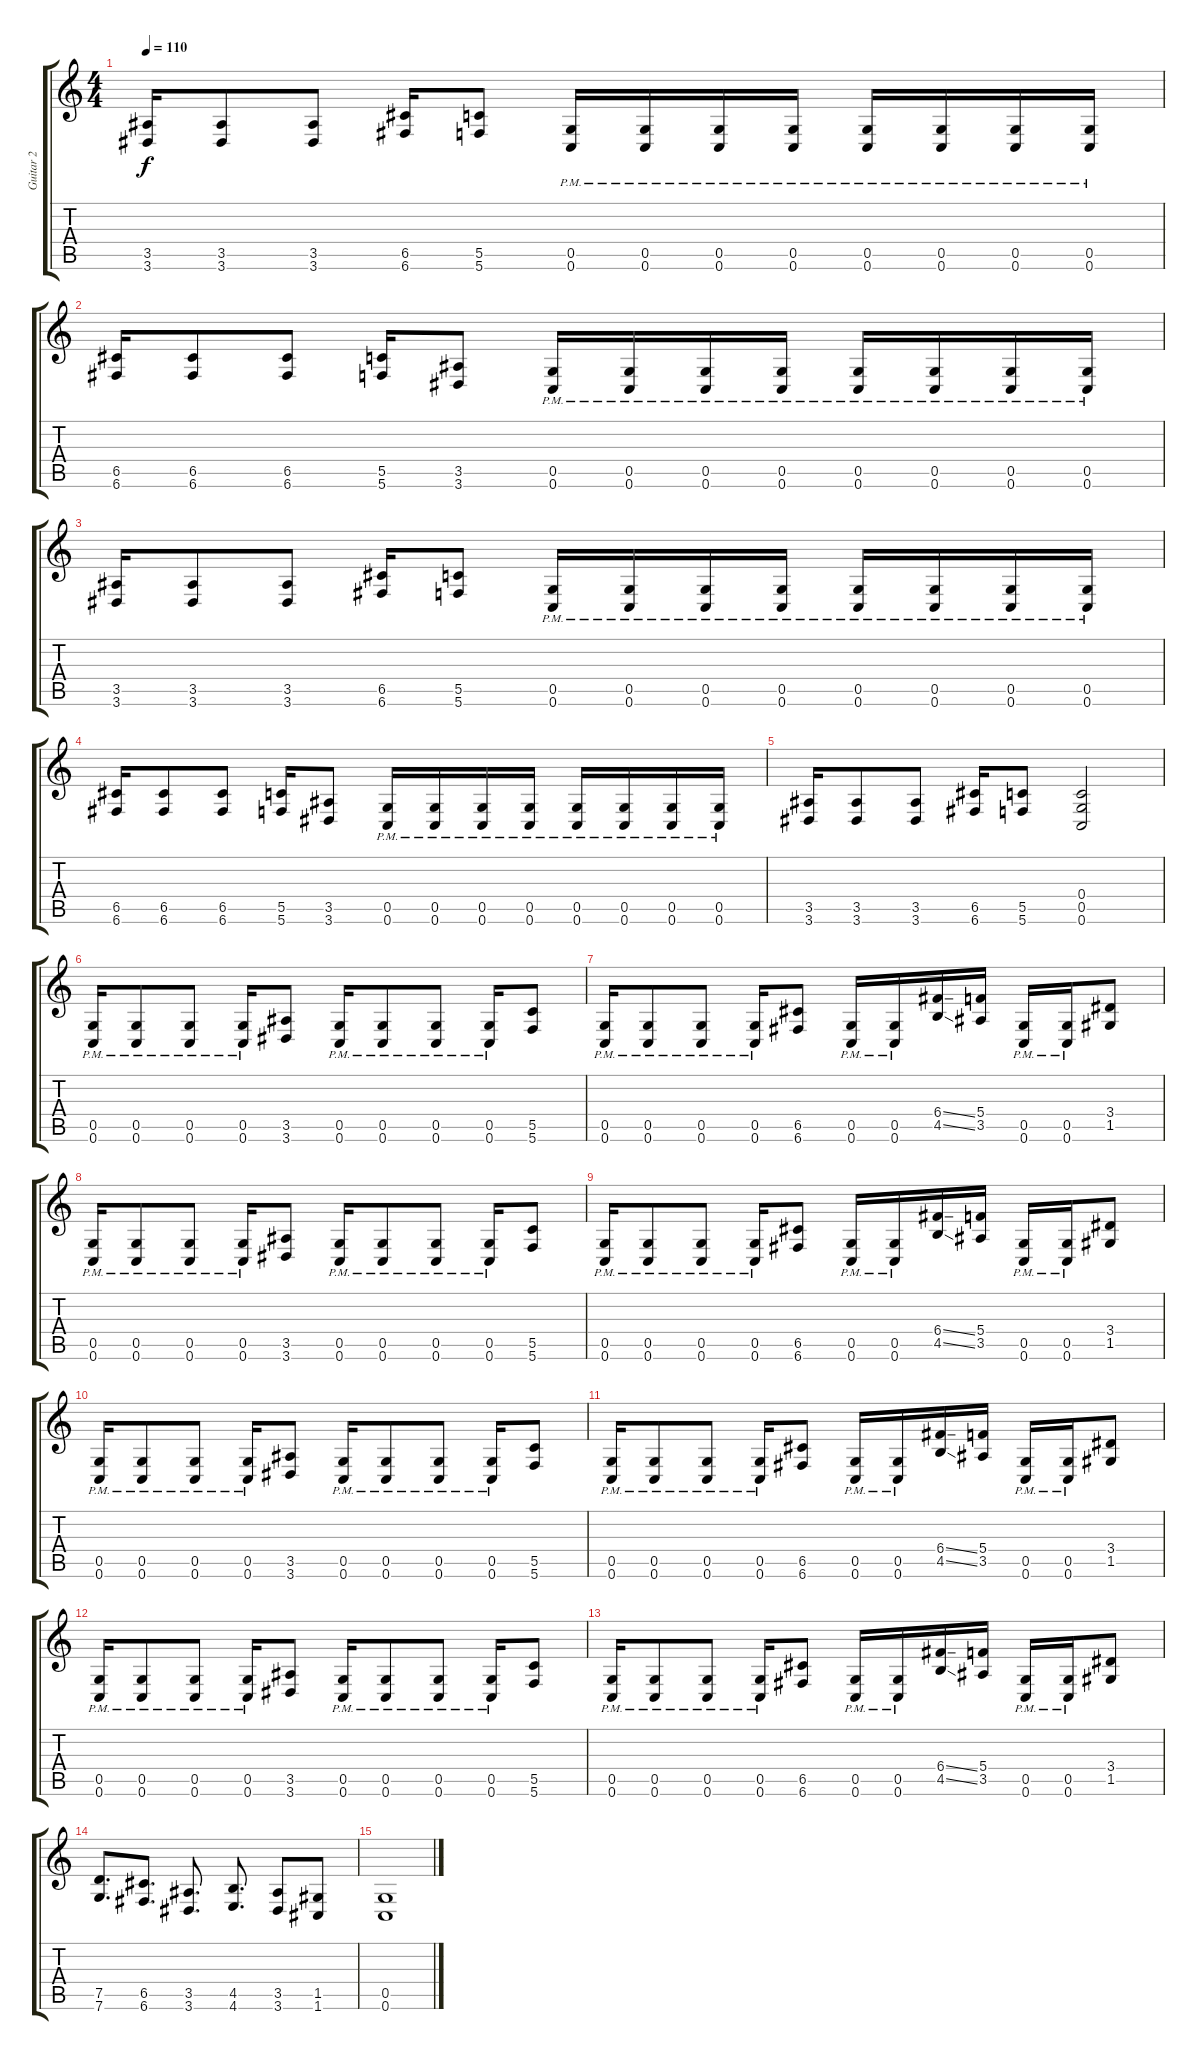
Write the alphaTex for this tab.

\track ("Guitar 2" "Guitar 2") {instrument distortionguitar}
\staff {score tabs}
\tuning (D4 A3 F3 C3 G2 C2) {hide}
\ts (4 4)
\tempo 110
\clef g2
\ks c
(3.5 3.6).16{dy f} (3.5 3.6).8 (3.5 3.6).8 (6.5 6.6).16 (5.5 5.6).8 (0.5{pm} 0.6{pm}).16 (0.5{pm} 0.6{pm}).16 (0.5{pm} 0.6{pm}).16 (0.5{pm} 0.6{pm}).16 (0.5{pm} 0.6{pm}).16 (0.5{pm} 0.6{pm}).16 (0.5{pm} 0.6{pm}).16 (0.5{pm} 0.6{pm}).16 |
(6.5 6.6).16 (6.5 6.6).8 (6.5 6.6).8 (5.5 5.6).16 (3.5 3.6).8 (0.5{pm} 0.6{pm}).16 (0.5{pm} 0.6{pm}).16 (0.5{pm} 0.6{pm}).16 (0.5{pm} 0.6{pm}).16 (0.5{pm} 0.6{pm}).16 (0.5{pm} 0.6{pm}).16 (0.5{pm} 0.6{pm}).16 (0.5{pm} 0.6{pm}).16 |
(3.5 3.6).16 (3.5 3.6).8 (3.5 3.6).8 (6.5 6.6).16 (5.5 5.6).8 (0.5{pm} 0.6{pm}).16 (0.5{pm} 0.6{pm}).16 (0.5{pm} 0.6{pm}).16 (0.5{pm} 0.6{pm}).16 (0.5{pm} 0.6{pm}).16 (0.5{pm} 0.6{pm}).16 (0.5{pm} 0.6{pm}).16 (0.5{pm} 0.6{pm}).16 |
(6.5 6.6).16 (6.5 6.6).8 (6.5 6.6).8 (5.5 5.6).16 (3.5 3.6).8 (0.5{pm} 0.6{pm}).16 (0.5{pm} 0.6{pm}).16 (0.5{pm} 0.6{pm}).16 (0.5{pm} 0.6{pm}).16 (0.5{pm} 0.6{pm}).16 (0.5{pm} 0.6{pm}).16 (0.5{pm} 0.6{pm}).16 (0.5{pm} 0.6{pm}).16 |
(3.5 3.6).16 (3.5 3.6).8 (3.5 3.6).8 (6.5 6.6).16 (5.5 5.6).8 (0.4 0.5 0.6).2 |
(0.5{pm} 0.6{pm}).16 (0.5{pm} 0.6{pm}).8 (0.5{pm} 0.6{pm}).8 (0.5{pm} 0.6{pm}).16 (3.5 3.6).8 (0.5{pm} 0.6{pm}).16 (0.5{pm} 0.6{pm}).8 (0.5{pm} 0.6{pm}).8 (0.5{pm} 0.6{pm}).16 (5.5 5.6).8 |
(0.5{pm} 0.6{pm}).16 (0.5{pm} 0.6{pm}).8 (0.5{pm} 0.6{pm}).8 (0.5{pm} 0.6{pm}).16 (6.5 6.6).8 (0.5{pm} 0.6{pm}).16 (0.5{pm} 0.6{pm}).16 (6.4{ss} 4.5{ss}).16 (5.4 3.5).16 (0.5{pm} 0.6{pm}).16 (0.5{pm} 0.6{pm}).16 (3.4 1.5).8 |
(0.5{pm} 0.6{pm}).16 (0.5{pm} 0.6{pm}).8 (0.5{pm} 0.6{pm}).8 (0.5{pm} 0.6{pm}).16 (3.5 3.6).8 (0.5{pm} 0.6{pm}).16 (0.5{pm} 0.6{pm}).8 (0.5{pm} 0.6{pm}).8 (0.5{pm} 0.6{pm}).16 (5.5 5.6).8 |
(0.5{pm} 0.6{pm}).16 (0.5{pm} 0.6{pm}).8 (0.5{pm} 0.6{pm}).8 (0.5{pm} 0.6{pm}).16 (6.5 6.6).8 (0.5{pm} 0.6{pm}).16 (0.5{pm} 0.6{pm}).16 (6.4{ss} 4.5{ss}).16 (5.4 3.5).16 (0.5{pm} 0.6{pm}).16 (0.5{pm} 0.6{pm}).16 (3.4 1.5).8 |
(0.5{pm} 0.6{pm}).16 (0.5{pm} 0.6{pm}).8 (0.5{pm} 0.6{pm}).8 (0.5{pm} 0.6{pm}).16 (3.5 3.6).8 (0.5{pm} 0.6{pm}).16 (0.5{pm} 0.6{pm}).8 (0.5{pm} 0.6{pm}).8 (0.5{pm} 0.6{pm}).16 (5.5 5.6).8 |
(0.5{pm} 0.6{pm}).16 (0.5{pm} 0.6{pm}).8 (0.5{pm} 0.6{pm}).8 (0.5{pm} 0.6{pm}).16 (6.5 6.6).8 (0.5{pm} 0.6{pm}).16 (0.5{pm} 0.6{pm}).16 (6.4{ss} 4.5{ss}).16 (5.4 3.5).16 (0.5{pm} 0.6{pm}).16 (0.5{pm} 0.6{pm}).16 (3.4 1.5).8 |
(0.5{pm} 0.6{pm}).16 (0.5{pm} 0.6{pm}).8 (0.5{pm} 0.6{pm}).8 (0.5{pm} 0.6{pm}).16 (3.5 3.6).8 (0.5{pm} 0.6{pm}).16 (0.5{pm} 0.6{pm}).8 (0.5{pm} 0.6{pm}).8 (0.5{pm} 0.6{pm}).16 (5.5 5.6).8 |
(0.5{pm} 0.6{pm}).16 (0.5{pm} 0.6{pm}).8 (0.5{pm} 0.6{pm}).8 (0.5{pm} 0.6{pm}).16 (6.5 6.6).8 (0.5{pm} 0.6{pm}).16 (0.5{pm} 0.6{pm}).16 (6.4{ss} 4.5{ss}).16 (5.4 3.5).16 (0.5{pm} 0.6{pm}).16 (0.5{pm} 0.6{pm}).16 (3.4 1.5).8 |
(7.5 7.6).8{d} (6.5 6.6).8{d} (3.5 3.6).8{d} (4.5 4.6).8{d} (3.5 3.6).8 (1.5 1.6).8 |
(0.5 0.6).1
